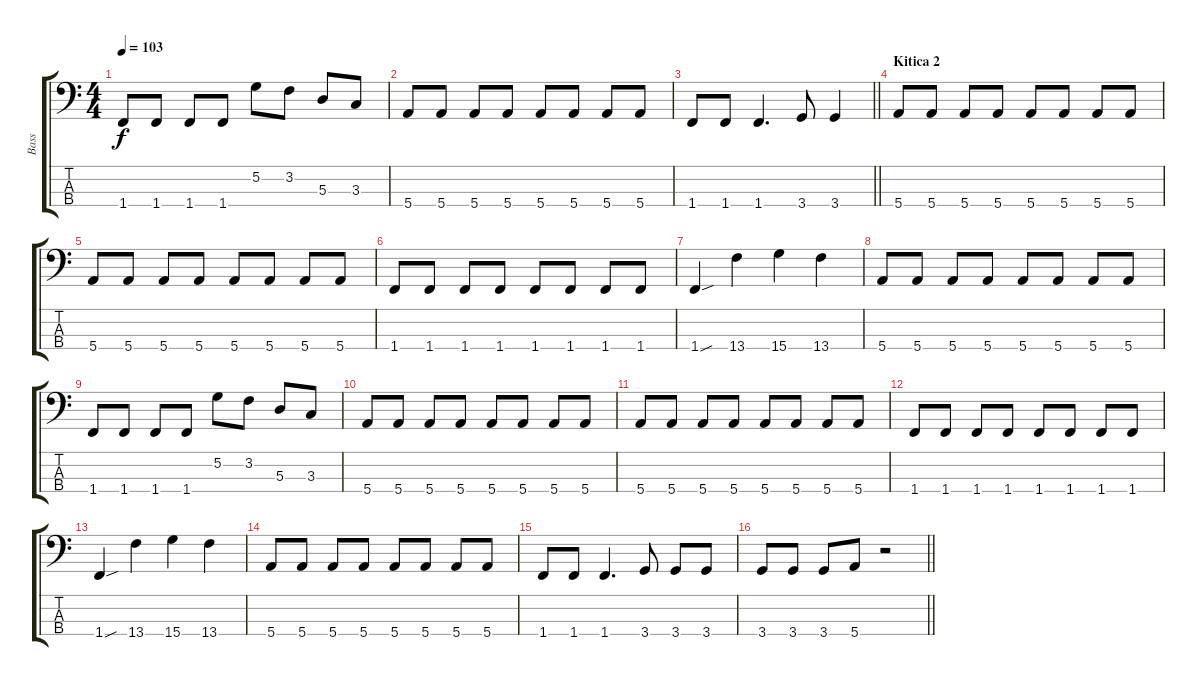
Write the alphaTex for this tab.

\track ("Bass" "Bass") {instrument electricbasspick}
\staff {score tabs}
\tuning (G2 D2 A1 E1) {hide}
\ts (4 4)
\tempo 103
\clef f4
\ks aminor
1.4.8{dy f} 1.4.8 1.4.8 1.4.8 5.2.8 3.2.8 5.3.8 3.3.8 |
5.4.8 5.4.8 5.4.8 5.4.8 5.4.8 5.4.8 5.4.8 5.4.8 |
\barLineRight lightlight
1.4.8 1.4.8 1.4.4{d} 3.4.8 3.4.4 |
\section ("" "Kitica 2")
5.4.8 5.4.8 5.4.8 5.4.8 5.4.8 5.4.8 5.4.8 5.4.8 |
5.4.8 5.4.8 5.4.8 5.4.8 5.4.8 5.4.8 5.4.8 5.4.8 |
1.4.8 1.4.8 1.4.8 1.4.8 1.4.8 1.4.8 1.4.8 1.4.8 |
1.4{sou}.4 13.4.4 15.4.4 13.4.4 |
5.4.8 5.4.8 5.4.8 5.4.8 5.4.8 5.4.8 5.4.8 5.4.8 |
1.4.8 1.4.8 1.4.8 1.4.8 5.2.8 3.2.8 5.3.8 3.3.8 |
5.4.8 5.4.8 5.4.8 5.4.8 5.4.8 5.4.8 5.4.8 5.4.8 |
5.4.8 5.4.8 5.4.8 5.4.8 5.4.8 5.4.8 5.4.8 5.4.8 |
1.4.8 1.4.8 1.4.8 1.4.8 1.4.8 1.4.8 1.4.8 1.4.8 |
1.4{sou}.4 13.4.4 15.4.4 13.4.4 |
5.4.8 5.4.8 5.4.8 5.4.8 5.4.8 5.4.8 5.4.8 5.4.8 |
1.4.8 1.4.8 1.4.4{d} 3.4.8 3.4.8 3.4.8 |
\barLineRight lightlight
3.4.8 3.4.8 3.4.8 5.4.8 r.2
